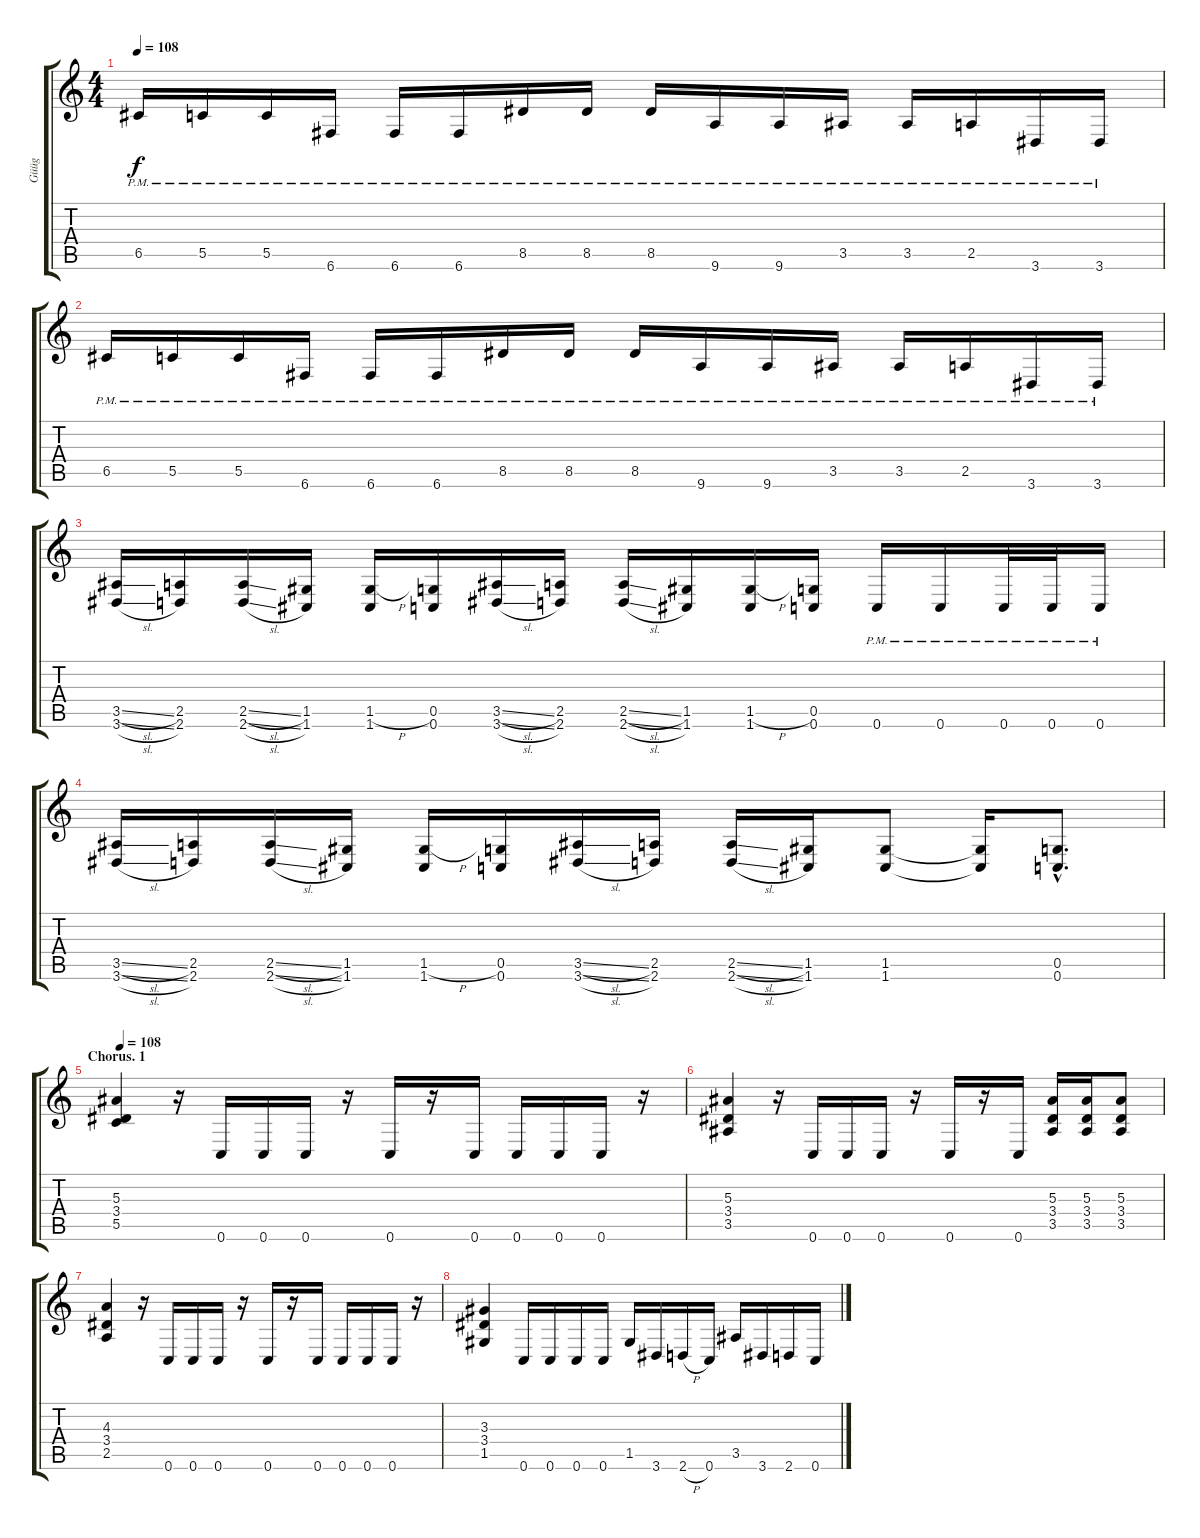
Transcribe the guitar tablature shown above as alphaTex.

\track ("Güüg" "Güüg") {instrument distortionguitar}
\staff {score tabs}
\tuning (D4 A3 F3 C3 G2 C2) {hide}
\ts (4 4)
\tempo 108
\clef g2
\ks c
6.5{pm}.16{dy f} 5.5{pm}.16 5.5{pm}.16 6.6{pm}.16 6.6{pm}.16 6.6{pm}.16 8.5{pm}.16 8.5{pm}.16 8.5{pm}.16 9.6{pm}.16 9.6{pm}.16 3.5{pm}.16 3.5{pm}.16 2.5{pm}.16 3.6{pm}.16 3.6{pm}.16 |
6.5{pm}.16 5.5{pm}.16 5.5{pm}.16 6.6{pm}.16 6.6{pm}.16 6.6{pm}.16 8.5{pm}.16 8.5{pm}.16 8.5{pm}.16 9.6{pm}.16 9.6{pm}.16 3.5{pm}.16 3.5{pm}.16 2.5{pm}.16 3.6{pm}.16 3.6{pm}.16 |
(3.5{sl} 3.6{sl}).16 (2.5 2.6).16 (2.5{sl} 2.6{sl}).16 (1.5 1.6).16 (1.5{h} 1.6).16 (0.5 0.6).16 (3.5{sl} 3.6{sl}).16 (2.5 2.6).16 (2.5{sl} 2.6{sl}).16 (1.5 1.6).16 (1.5{h} 1.6).16 (0.5 0.6).16 0.6{pm}.16 0.6{pm}.16 0.6{pm}.32 0.6{pm}.32 0.6{pm}.16 |
(3.5{sl} 3.6{sl}).16 (2.5 2.6).16 (2.5{sl} 2.6{sl}).16 (1.5 1.6).16 (1.5{h} 1.6).16 (0.5 0.6).16 (3.5{sl} 3.6{sl}).16 (2.5 2.6).16 (2.5{sl} 2.6{sl}).16 (1.5 1.6).16 (1.5 1.6).8 (1.5{t} 1.6{t}).16 (0.5{hac} 0.6{hac}).8{d} |
\section ("" "Chorus. 1")
\tempo 108
(5.3 3.4 5.5).4 r.16 0.6.16 0.6.16 0.6.16 r.16 0.6.16 r.16 0.6.16 0.6.16 0.6.16 0.6.16 r.16 |
(5.3 3.4 3.5).4 r.16 0.6.16 0.6.16 0.6.16 r.16 0.6.16 r.16 0.6.16 (5.3 3.4 3.5).16 (5.3 3.4 3.5).16 (5.3 3.4 3.5).8 |
(4.3 3.4 2.5).4 r.16 0.6.16 0.6.16 0.6.16 r.16 0.6.16 r.16 0.6.16 0.6.16 0.6.16 0.6.16 r.16 |
(3.3 3.4 1.5).4 0.6.16 0.6.16 0.6.16 0.6.16 1.5.16 3.6.16 2.6{h}.16 0.6.16 3.5.16 3.6.16 2.6.16 0.6.16
